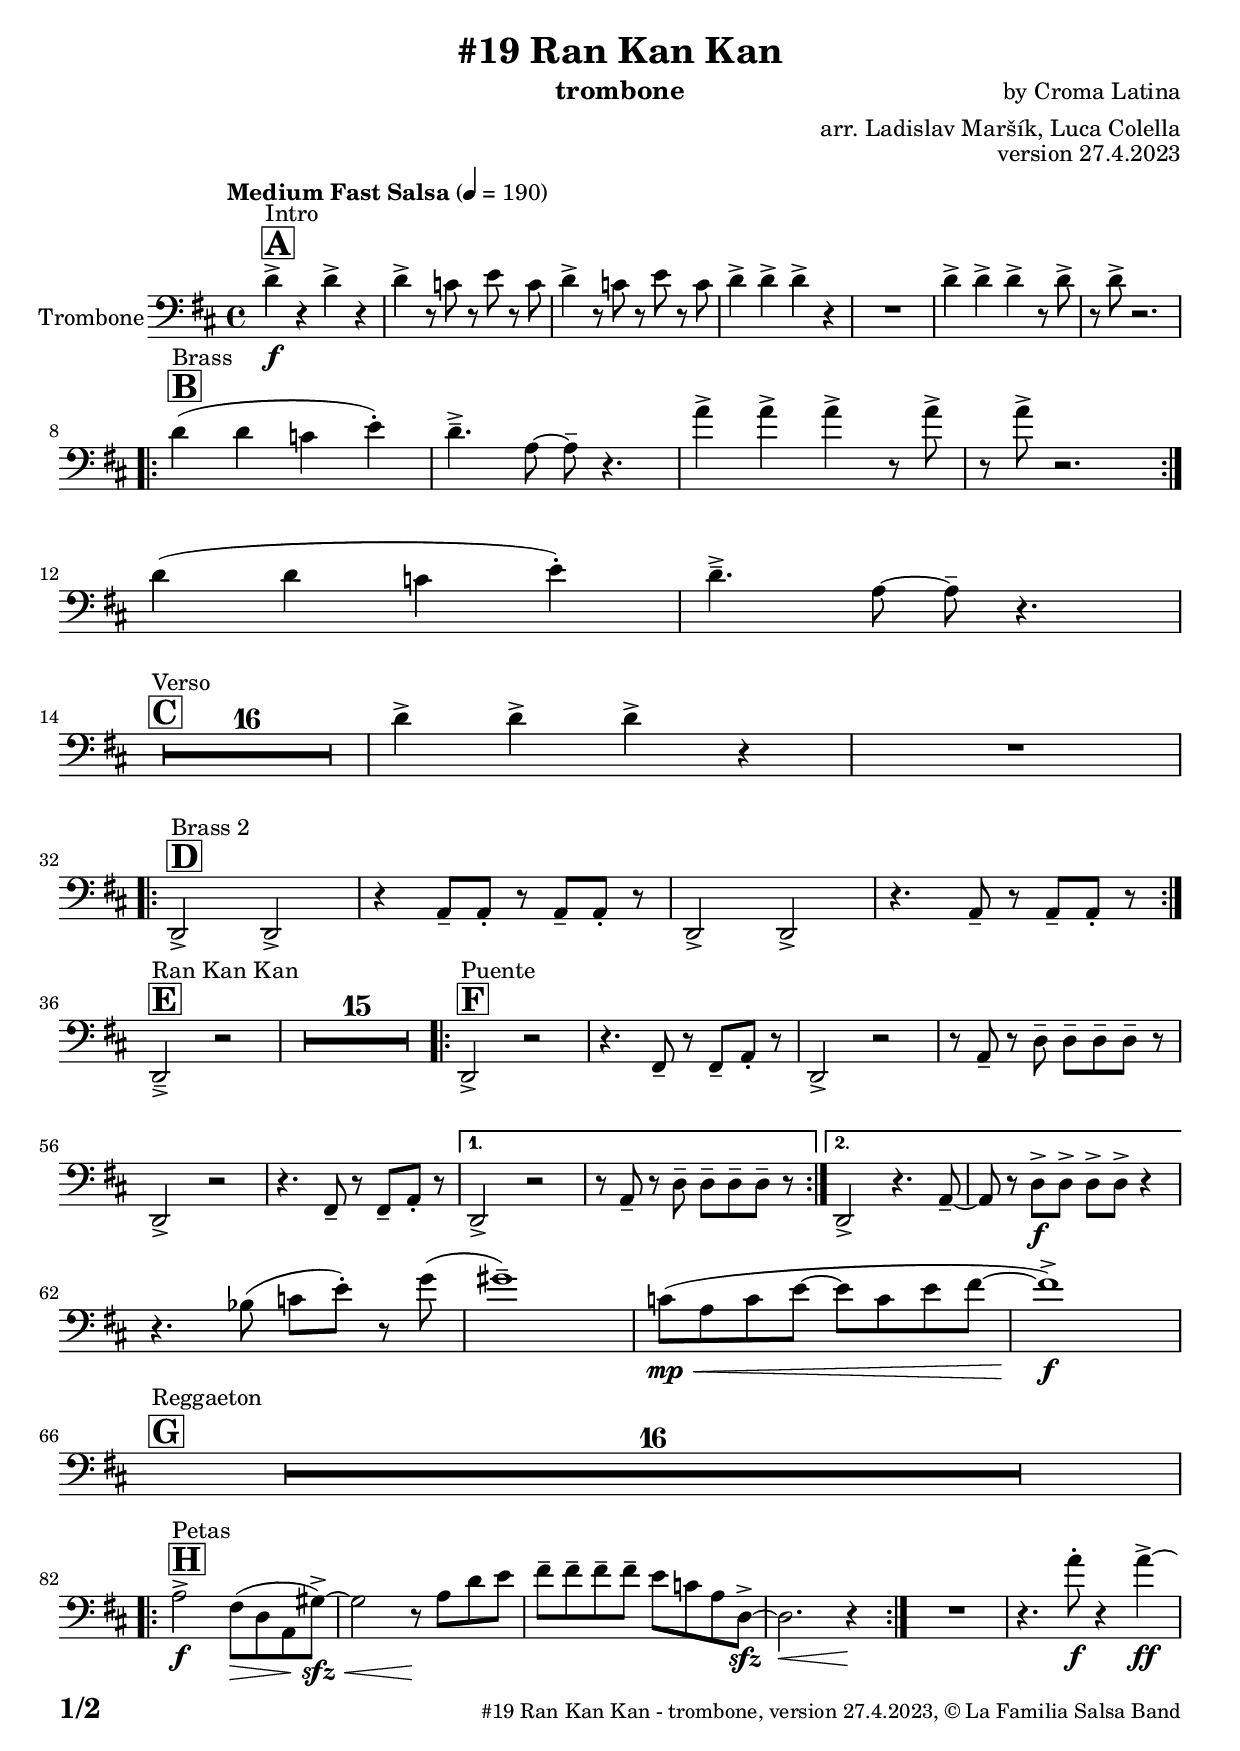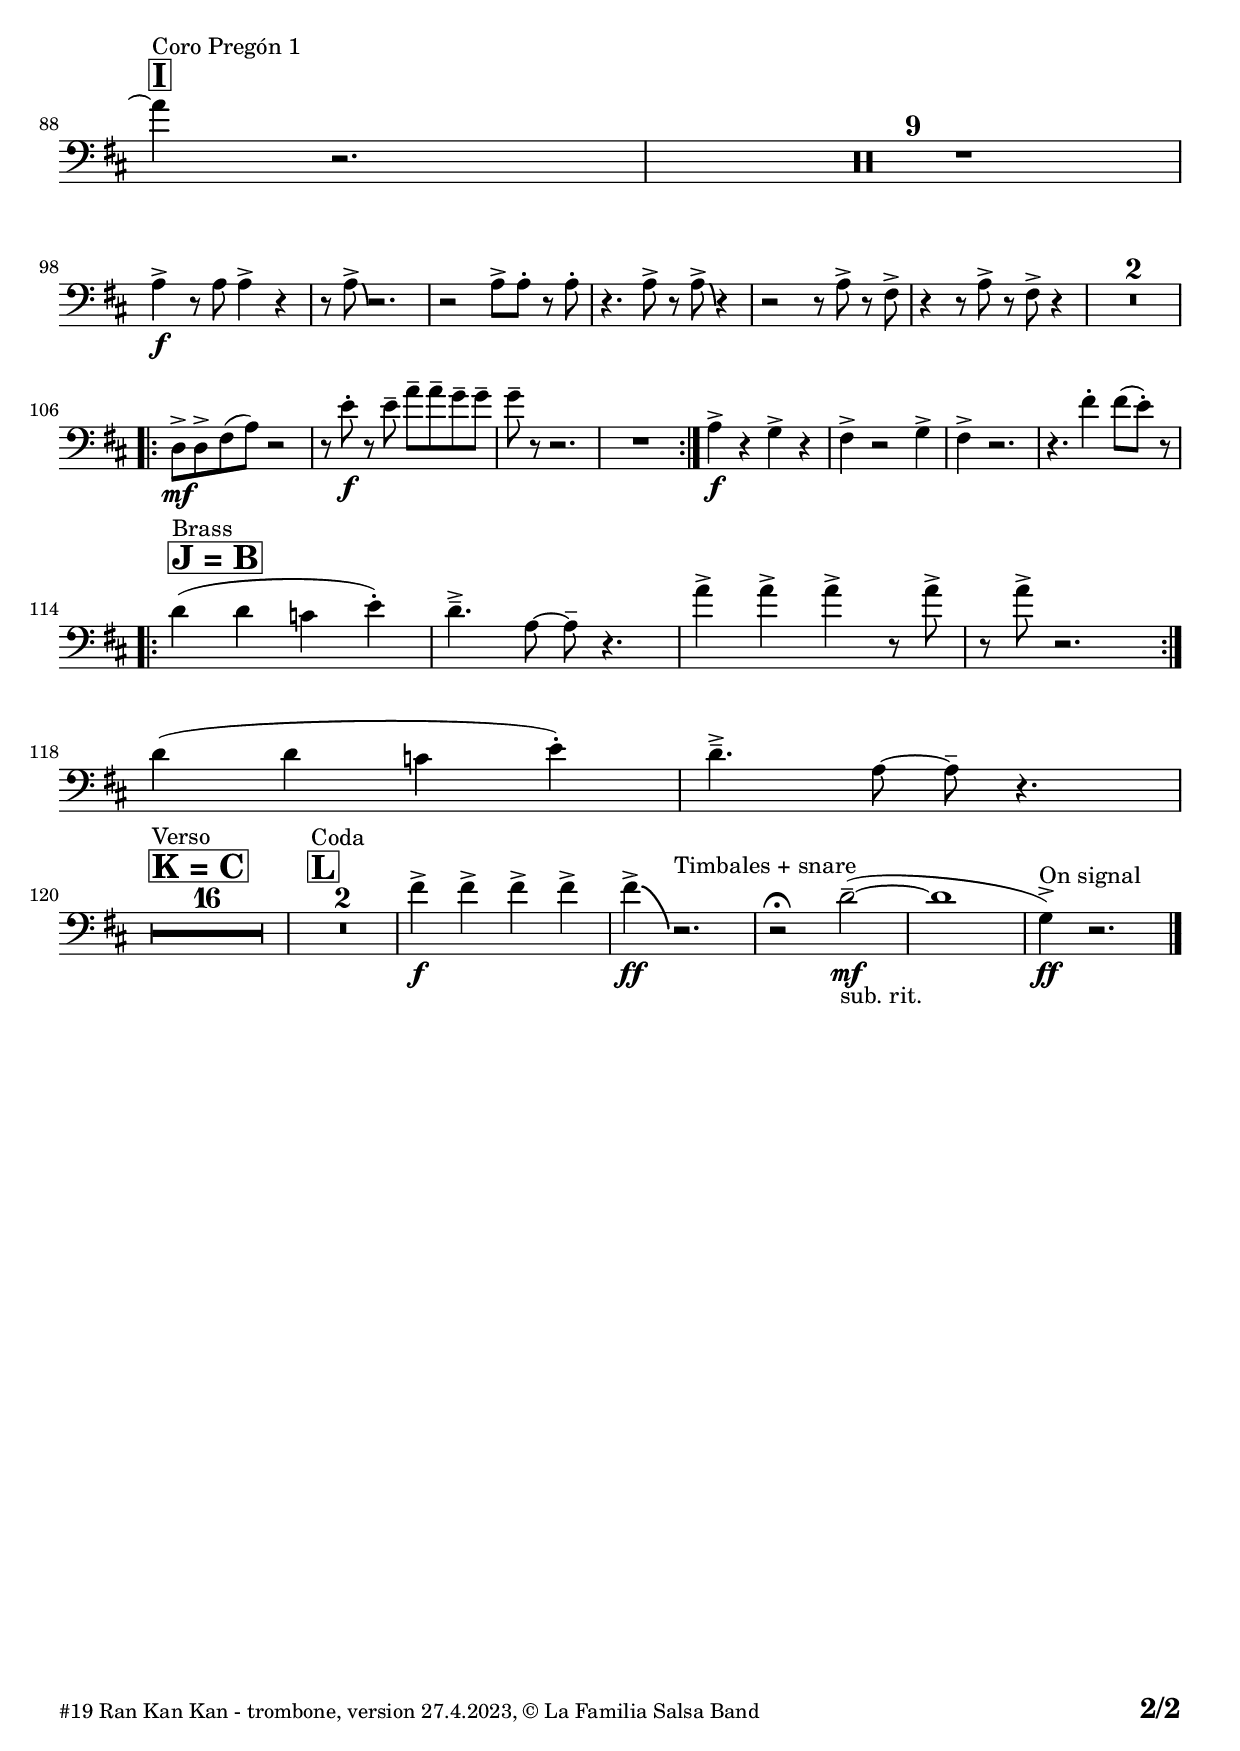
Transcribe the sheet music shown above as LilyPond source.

\version "2.24.0"

% Sheet revision 2022_09


\header {
  title = "#19 Ran Kan Kan"
  instrument = "trombone"
  composer = "by Croma Latina"
  arranger = "arr. Ladislav Maršík, Luca Colella"
  opus = "version 27.4.2023"
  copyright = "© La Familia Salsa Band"
}

inst =
#(define-music-function
  (string)
  (string?)
  #{ <>^\markup \abs-fontsize #16 \bold \box #string #})

makePercent = #(define-music-function (note) (ly:music?)
                 (make-music 'PercentEvent 'length (ly:music-length note)))

#(define (test-stencil grob text)
   (let* ((orig (ly:grob-original grob))
          (siblings (ly:spanner-broken-into orig)) ; have we been split?
          (refp (ly:grob-system grob))
          (left-bound (ly:spanner-bound grob LEFT))
          (right-bound (ly:spanner-bound grob RIGHT))
          (elts-L (ly:grob-array->list (ly:grob-object left-bound 'elements)))
          (elts-R (ly:grob-array->list (ly:grob-object right-bound 'elements)))
          (break-alignment-L
           (filter
            (lambda (elt) (grob::has-interface elt 'break-alignment-interface))
            elts-L))
          (break-alignment-R
           (filter
            (lambda (elt) (grob::has-interface elt 'break-alignment-interface))
            elts-R))
          (break-alignment-L-ext (ly:grob-extent (car break-alignment-L) refp X))
          (break-alignment-R-ext (ly:grob-extent (car break-alignment-R) refp X))
          (num
           (markup text))
          (num
           (if (or (null? siblings)
                   (eq? grob (car siblings)))
               num
               (make-parenthesize-markup num)))
          (num (grob-interpret-markup grob num))
          (num-stil-ext-X (ly:stencil-extent num X))
          (num-stil-ext-Y (ly:stencil-extent num Y))
          (num (ly:stencil-aligned-to num X CENTER))
          (num
           (ly:stencil-translate-axis
            num
            (+ (interval-length break-alignment-L-ext)
               (* 0.5
                  (- (car break-alignment-R-ext)
                     (cdr break-alignment-L-ext))))
            X))
          (bracket-L
           (markup
            #:path
            0.1 ; line-thickness
            `((moveto 0.5 ,(* 0.5 (interval-length num-stil-ext-Y)))
              (lineto ,(* 0.5
                          (- (car break-alignment-R-ext)
                             (cdr break-alignment-L-ext)
                             (interval-length num-stil-ext-X)))
                      ,(* 0.5 (interval-length num-stil-ext-Y)))
              (closepath)
              (rlineto 0.0
                       ,(if (or (null? siblings) (eq? grob (car siblings)))
                            -1.0 0.0)))))
          (bracket-R
           (markup
            #:path
            0.1
            `((moveto ,(* 0.5
                          (- (car break-alignment-R-ext)
                             (cdr break-alignment-L-ext)
                             (interval-length num-stil-ext-X)))
                      ,(* 0.5 (interval-length num-stil-ext-Y)))
              (lineto 0.5
                      ,(* 0.5 (interval-length num-stil-ext-Y)))
              (closepath)
              (rlineto 0.0
                       ,(if (or (null? siblings) (eq? grob (last siblings)))
                            -1.0 0.0)))))
          (bracket-L (grob-interpret-markup grob bracket-L))
          (bracket-R (grob-interpret-markup grob bracket-R))
          (num (ly:stencil-combine-at-edge num X LEFT bracket-L 0.4))
          (num (ly:stencil-combine-at-edge num X RIGHT bracket-R 0.4)))
     num))

#(define-public (Measure_attached_spanner_engraver context)
   (let ((span '())
         (finished '())
         (event-start '())
         (event-stop '()))
     (make-engraver
      (listeners ((measure-counter-event engraver event)
                  (if (= START (ly:event-property event 'span-direction))
                      (set! event-start event)
                      (set! event-stop event))))
      ((process-music trans)
       (if (ly:stream-event? event-stop)
           (if (null? span)
               (ly:warning "You're trying to end a measure-attached spanner but you haven't started one.")
               (begin (set! finished span)
                 (ly:engraver-announce-end-grob trans finished event-start)
                 (set! span '())
                 (set! event-stop '()))))
       (if (ly:stream-event? event-start)
           (begin (set! span (ly:engraver-make-grob trans 'MeasureCounter event-start))
             (set! event-start '()))))
      ((stop-translation-timestep trans)
       (if (and (ly:spanner? span)
                (null? (ly:spanner-bound span LEFT))
                (moment<=? (ly:context-property context 'measurePosition) ZERO-MOMENT))
           (ly:spanner-set-bound! span LEFT
                                  (ly:context-property context 'currentCommandColumn)))
       (if (and (ly:spanner? finished)
                (moment<=? (ly:context-property context 'measurePosition) ZERO-MOMENT))
           (begin
            (if (null? (ly:spanner-bound finished RIGHT))
                (ly:spanner-set-bound! finished RIGHT
                                       (ly:context-property context 'currentCommandColumn)))
            (set! finished '())
            (set! event-start '())
            (set! event-stop '()))))
      ((finalize trans)
       (if (ly:spanner? finished)
           (begin
            (if (null? (ly:spanner-bound finished RIGHT))
                (set! (ly:spanner-bound finished RIGHT)
                      (ly:context-property context 'currentCommandColumn)))
            (set! finished '())))
       (if (ly:spanner? span)
           (begin
            (ly:warning "I think there's a dangling measure-attached spanner :-(")
            (ly:grob-suicide! span)
            (set! span '())))))))

\layout {
  \context {
    \Staff
    \consists #Measure_attached_spanner_engraver
    \override MeasureCounter.font-encoding = #'latin1
    \override MeasureCounter.font-size = 0
    \override MeasureCounter.outside-staff-padding = 2
    \override MeasureCounter.outside-staff-horizontal-padding = #0
  }
}

repeatBracket = #(define-music-function
                  (parser location N note)
                  (number? ly:music?)
                  #{
                    \override Staff.MeasureCounter.stencil =
                    #(lambda (grob) (test-stencil grob #{ #(string-append(number->string N) "x") #} ))
                    \startMeasureCount
                    \repeat volta #N { $note }
                    \stopMeasureCount
                  #}
                  )

Trombone = \new Voice \relative c' {
  \set Staff.instrumentName = \markup {
    \center-align { "Trombone" }
  }
  \set Staff.midiInstrument = "trombone"
  \set Staff.midiMaximumVolume = #1.0

  \clef bass
  \key d \major
  \time 4/4
  \tempo "Medium Fast Salsa" 4 = 190
  
  \inst "A"
  s1*0 ^\markup { "Intro" }
  d4 \f -> r d -> r |
  d -> r8 c r e r c |
  d4 -> r8 c r e r c |
  d4 -> d -> d -> r |
  R1 |
  d4 -> d -> d -> r8 d -> |
  r d -> r2. | \break
  
  \inst "B"
  s1*0 ^\markup { "Brass" }
  \repeat volta 2 {
    d4 ( d c e -. ) |
    d4. \tenuto -> a8 ~ a \tenuto r4. |
    a'4 -> a -> a -> r8 a -> |
    r a -> r2. | \break 
  }
  d,4 ( d c e -. ) |
  d4. \tenuto -> a8 ~ a \tenuto r4. | \break

  \inst "C"
  s1*0 ^\markup { "Verso" }
  \set Score.skipBars = ##t R1*16 |

  d4 -> d -> d -> r |
  R1 | \break 
  
  \inst "D"
  s1*0 ^\markup { "Brass 2" }
  \repeat volta 2 {
    d,,2 -> d2 -> |
    r4 a'8 \tenuto a -. r a \tenuto a -. r  | 
    d,2 -> d2 -> |
    r4. a'8 \tenuto r a \tenuto a -. r  |  \break
  }

  \inst "E"
  s1*0 ^\markup { "Ran Kan Kan" }
  d,2 \tenuto -> r2 |
  \set Score.skipBars = ##t R1*15 |
  
  \inst "F"
  s1*0 ^\markup { "Puente" }
  \repeat volta 2 {
    d2 -> r2 |
    r4. fis8 \tenuto r fis \tenuto a -. r | 
    d,2 -> r2 |
    r8 a' \tenuto r d \tenuto d \tenuto d \tenuto d \tenuto r | 
    d,2 -> r2 |
    r4. fis8 \tenuto r fis \tenuto a -. r | 
  }
  
  \alternative {
    { 
      d,2 -> r2 |
      r8 a' \tenuto r d \tenuto d \tenuto d \tenuto d \tenuto r |
    }
    {
      d,2 -> r4. a'8 \tenuto ~ |
      a r d \f -> d -> d -> d -> r4 |
    } 
  } \break
  
  r4. bes'8 ( c e -. ) r g ( |
  gis1 ) \tenuto |
  
  c,8 ( \mp \< a c e ~ e c e fis ~ |
  fis1 ) \f -> | \break
  
  \inst "G"
  s1*0 ^\markup { "Reggaeton" }
  \set Score.skipBars = ##t R1*16 |  \break
  
    \inst "H"
  s1*0 ^\markup { "Petas" }
  \repeat volta 2 {
    a,2 \f -> fis8 ( \> d a  gis' \sfz -> \< ) ~ |
    gis2 r8 \! a d e  |
    fis \tenuto fis \tenuto fis \tenuto fis \tenuto e c a d,8 -> \sfz ~ |
    d2. \< r4 \! |
  }
  R1 |
  r4. a''8 -. \f r4 a4 \ff -> ~ | \break
  
  \inst "I"
  s1*0 ^\markup { "Coro Pregón 1 " }
  a4 r2. |
  \set Score.skipBars = ##t R1*9 |  \break
  a,4 \f -> r8 a8 a4 -> r |
  r8 a8 -> \bendAfter #-4 r2. |
  r2 a8 -> a -. r a8 -. |
  r4. a8 -> r a -> \bendAfter #-4 r4 | 
  r2 r8 a -> r fis ->  |
  r4 r8 a -> r fis -> r4  |
  R1*2 | \break
  
  \repeat volta 2 {
     d8 \mf -> d ->fis ( a ) r2  |
    r8 e' \f -. r e \tenuto a \tenuto a \tenuto g \tenuto g \tenuto |
    g \tenuto r8 r2. |
    R1 |
  }
  a,4 \f -> r g -> r |
  fis -> r2 g4 -> |
  fis4 -> r2. |
  r4. fis'4 -. fis8 ( e -. ) r | \break
  
  \inst "J = B"
  s1*0 ^\markup { "Brass" }
  \repeat volta 2 {
    d4 ( d c e -. ) |
    d4. \tenuto -> a8 ~ a \tenuto r4. |
    a'4 -> a -> a -> r8 a -> |
    r a -> r2. | \break 
  }
  d,4 ( d c e -. ) |
  d4. \tenuto -> a8 ~ a \tenuto r4. | \break

  \inst "K = C"
  s1*0 ^\markup { "Verso" }
  \set Score.skipBars = ##t R1*16 |
  
  \inst "L"
  s1*0 ^\markup { "Coda" }
  \set Score.skipBars = ##t R1*2
  fis'4 \f -> fis -> fis -> fis -> |
  fis4 \bendAfter #-8 -> \ff r2. ^\markup { "Timbales + snare" } |
  r2  \fermata d2 \tenuto \mf  ( ~ _\markup { "sub. rit." } |
  d1 | 
  g,4 ) ^\markup { "On signal" } \ff -> r2. |
  
  \label #'lastPage
  \bar "|."  
}

\score {
  \compressMMRests \new Staff \with {
    \consists "Volta_engraver"
  }
  {
    \Trombone
  }
  \layout {
    \context {
      \Score
      \remove "Volta_engraver"
    }
  }
}

\paper {
  system-system-spacing =
  #'((basic-distance . 14)
     (minimum-distance . 10)
     (padding . 1)
     (stretchability . 60))
  between-system-padding = #2
  bottom-margin = 5\mm

  print-page-number = ##t
  print-first-page-number = ##t
  oddHeaderMarkup = \markup \fill-line { " " }
  evenHeaderMarkup = \markup \fill-line { " " }
  oddFooterMarkup = \markup {
    \fill-line {
      \bold \fontsize #2
      \concat { \fromproperty #'page:page-number-string "/" \page-ref #'lastPage "0" "?" }

      \fontsize #-1
      \concat { \fromproperty #'header:title " - " \fromproperty #'header:instrument ", " \fromproperty #'header:opus ", " \fromproperty #'header:copyright }
    }
  }
  evenFooterMarkup = \markup {
    \fill-line {
      \fontsize #-1
      \concat { \fromproperty #'header:title " - " \fromproperty #'header:instrument ", " \fromproperty #'header:opus ", " \fromproperty #'header:copyright }

      \bold \fontsize #2
      \concat { \fromproperty #'page:page-number-string "/" \page-ref #'lastPage "0" "?" }
    }
  }
}